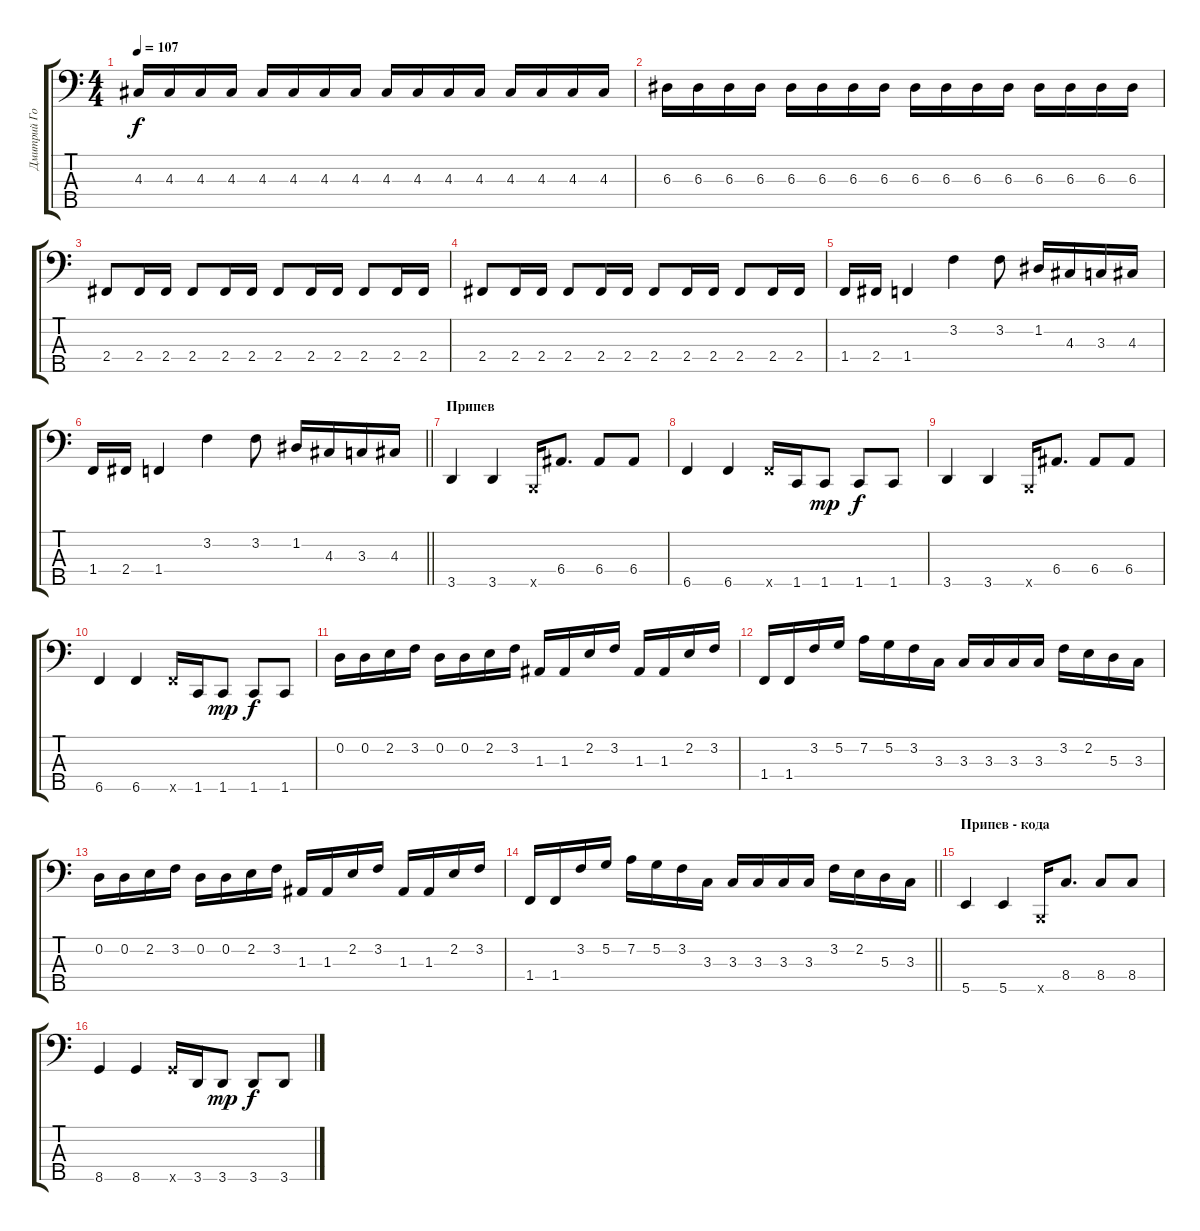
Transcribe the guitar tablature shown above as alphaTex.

\track ("Дмитрий Голяшев" "Дмитрий Го") {instrument electricbassfinger}
\staff {score tabs}
\tuning (G2 D2 A1 E1 B0) {hide}
\ts (4 4)
\tempo 107
\clef f4
\ks c
4.3.16{dy f} 4.3.16 4.3.16 4.3.16 4.3.16 4.3.16 4.3.16 4.3.16 4.3.16 4.3.16 4.3.16 4.3.16 4.3.16 4.3.16 4.3.16 4.3.16 |
6.3.16 6.3.16 6.3.16 6.3.16 6.3.16 6.3.16 6.3.16 6.3.16 6.3.16 6.3.16 6.3.16 6.3.16 6.3.16 6.3.16 6.3.16 6.3.16 |
2.4.8 2.4.16 2.4.16 2.4.8 2.4.16 2.4.16 2.4.8 2.4.16 2.4.16 2.4.8 2.4.16 2.4.16 |
2.4.8 2.4.16 2.4.16 2.4.8 2.4.16 2.4.16 2.4.8 2.4.16 2.4.16 2.4.8 2.4.16 2.4.16 |
1.4.16 2.4.16 1.4.4 3.2.4 3.2.8 1.2.16 4.3.16 3.3.16 4.3.16 |
\barLineRight lightlight
1.4.16 2.4.16 1.4.4 3.2.4 3.2.8 1.2.16 4.3.16 3.3.16 4.3.16 |
\section ("" "Припев")
3.5.4 3.5.4 0.5{x}.16 6.4.8{d} 6.4.8 6.4.8 |
6.5.4 6.5.4 6.5{x}.16 1.5.16 1.5.8{dy mp} 1.5.8{dy f} 1.5.8 |
3.5.4 3.5.4 0.5{x}.16 6.4.8{d} 6.4.8 6.4.8 |
6.5.4 6.5.4 6.5{x}.16 1.5.16 1.5.8{dy mp} 1.5.8{dy f} 1.5.8 |
0.2.16 0.2.16 2.2.16 3.2.16 0.2.16 0.2.16 2.2.16 3.2.16 1.3.16 1.3.16 2.2.16 3.2.16 1.3.16 1.3.16 2.2.16 3.2.16 |
1.4.16 1.4.16 3.2.16 5.2.16 7.2.16 5.2.16 3.2.16 3.3.16 3.3.16 3.3.16 3.3.16 3.3.16 3.2.16 2.2.16 5.3.16 3.3.16 |
0.2.16 0.2.16 2.2.16 3.2.16 0.2.16 0.2.16 2.2.16 3.2.16 1.3.16 1.3.16 2.2.16 3.2.16 1.3.16 1.3.16 2.2.16 3.2.16 |
\barLineRight lightlight
1.4.16 1.4.16 3.2.16 5.2.16 7.2.16 5.2.16 3.2.16 3.3.16 3.3.16 3.3.16 3.3.16 3.3.16 3.2.16 2.2.16 5.3.16 3.3.16 |
\section ("" "Припев - кода")
5.5.4 5.5.4 0.5{x}.16 8.4.8{d} 8.4.8 8.4.8 |
8.5.4 8.5.4 8.5{x}.16 3.5.16 3.5.8{dy mp} 3.5.8{dy f} 3.5.8
